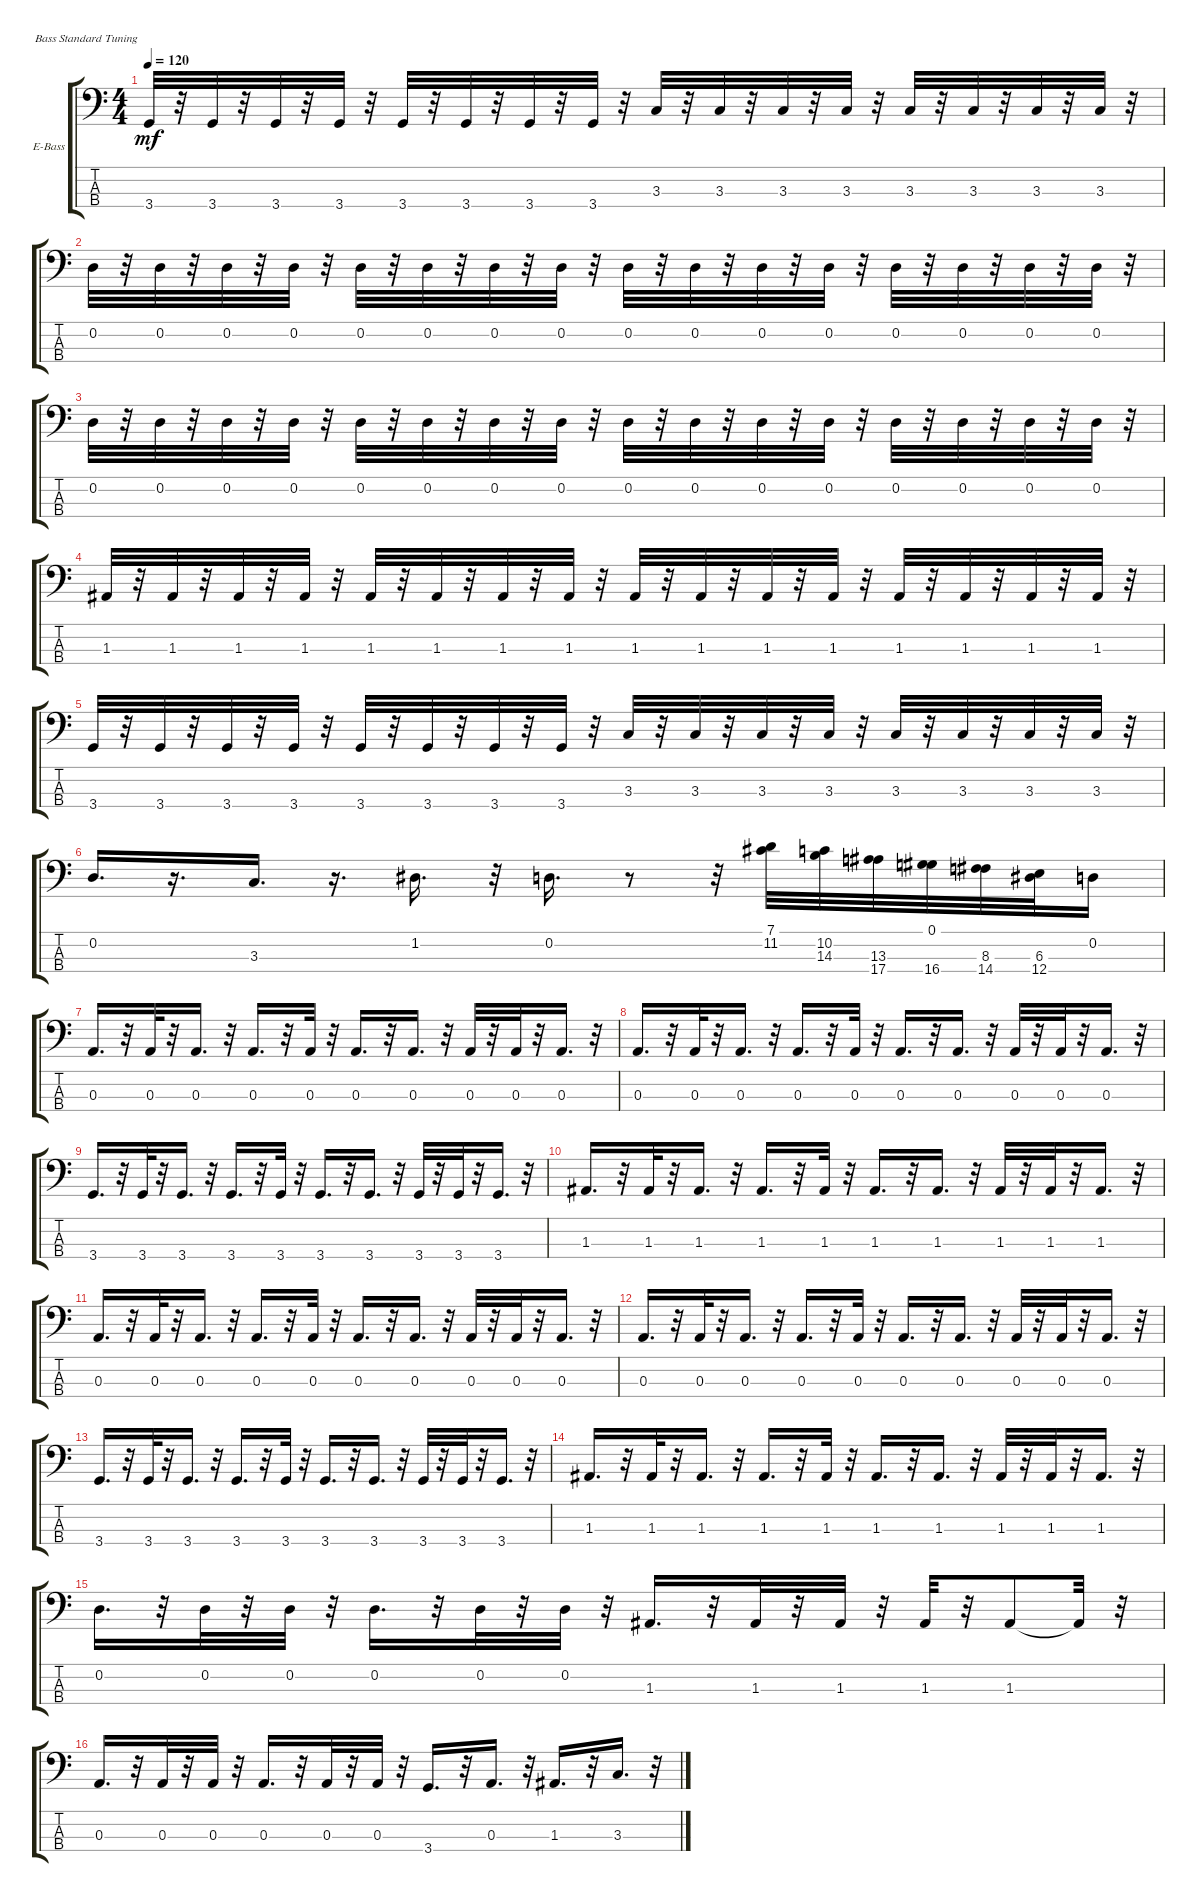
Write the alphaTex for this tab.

\bracketExtendMode groupsimilarinstruments
\firstSystemTrackNameOrientation horizontal
\otherSystemsTrackNameOrientation horizontal
\track ("" "E-Bass") {instrument electricbassfinger}
\staff {score tabs}
\tuning (G2 D2 A1 E1)
\ts (4 4)
\tempo 120
\clef f4
\ks c
3.4.32{dy mf} r.32 3.4.32 r.32 3.4.32 r.32 3.4.32 r.32 3.4.32 r.32 3.4.32 r.32 3.4.32 r.32 3.4.32 r.32 3.3.32 r.32 3.3.32 r.32 3.3.32 r.32 3.3.32 r.32 3.3.32 r.32 3.3.32 r.32 3.3.32 r.32 3.3.32 r.32 |
0.2.32 r.32 0.2.32 r.32 0.2.32 r.32 0.2.32 r.32 0.2.32 r.32 0.2.32 r.32 0.2.32 r.32 0.2.32 r.32 0.2.32 r.32 0.2.32 r.32 0.2.32 r.32 0.2.32 r.32 0.2.32 r.32 0.2.32 r.32 0.2.32 r.32 0.2.32 r.32 |
0.2.32 r.32 0.2.32 r.32 0.2.32 r.32 0.2.32 r.32 0.2.32 r.32 0.2.32 r.32 0.2.32 r.32 0.2.32 r.32 0.2.32 r.32 0.2.32 r.32 0.2.32 r.32 0.2.32 r.32 0.2.32 r.32 0.2.32 r.32 0.2.32 r.32 0.2.32 r.32 |
1.3.32 r.32 1.3.32 r.32 1.3.32 r.32 1.3.32 r.32 1.3.32 r.32 1.3.32 r.32 1.3.32 r.32 1.3.32 r.32 1.3.32 r.32 1.3.32 r.32 1.3.32 r.32 1.3.32 r.32 1.3.32 r.32 1.3.32 r.32 1.3.32 r.32 1.3.32 r.32 |
3.4.32 r.32 3.4.32 r.32 3.4.32 r.32 3.4.32 r.32 3.4.32 r.32 3.4.32 r.32 3.4.32 r.32 3.4.32 r.32 3.3.32 r.32 3.3.32 r.32 3.3.32 r.32 3.3.32 r.32 3.3.32 r.32 3.3.32 r.32 3.3.32 r.32 3.3.32 r.32 |
0.2.16{d} r.16{d} 3.3.16{d} r.16{d} 1.2.16{d} r.32 0.2.16{d} r.8 r.32 (7.1 11.2).32 (10.2 14.3).32 (13.3 17.4).32 (16.4 0.1).32 (14.4 8.3).32 (12.4 6.3).32 0.2.16 |
0.3.16{d} r.32 0.3.32 r.32 0.3.16{d} r.32 0.3.16{d} r.32 0.3.32 r.32 0.3.16{d} r.32 0.3.16{d} r.32 0.3.32 r.32 0.3.32 r.32 0.3.16{d} r.32 |
0.3.16{d} r.32 0.3.32 r.32 0.3.16{d} r.32 0.3.16{d} r.32 0.3.32 r.32 0.3.16{d} r.32 0.3.16{d} r.32 0.3.32 r.32 0.3.32 r.32 0.3.16{d} r.32 |
3.4.16{d} r.32 3.4.32 r.32 3.4.16{d} r.32 3.4.16{d} r.32 3.4.32 r.32 3.4.16{d} r.32 3.4.16{d} r.32 3.4.32 r.32 3.4.32 r.32 3.4.16{d} r.32 |
1.3.16{d} r.32 1.3.32 r.32 1.3.16{d} r.32 1.3.16{d} r.32 1.3.32 r.32 1.3.16{d} r.32 1.3.16{d} r.32 1.3.32 r.32 1.3.32 r.32 1.3.16{d} r.32 |
0.3.16{d} r.32 0.3.32 r.32 0.3.16{d} r.32 0.3.16{d} r.32 0.3.32 r.32 0.3.16{d} r.32 0.3.16{d} r.32 0.3.32 r.32 0.3.32 r.32 0.3.16{d} r.32 |
0.3.16{d} r.32 0.3.32 r.32 0.3.16{d} r.32 0.3.16{d} r.32 0.3.32 r.32 0.3.16{d} r.32 0.3.16{d} r.32 0.3.32 r.32 0.3.32 r.32 0.3.16{d} r.32 |
3.4.16{d} r.32 3.4.32 r.32 3.4.16{d} r.32 3.4.16{d} r.32 3.4.32 r.32 3.4.16{d} r.32 3.4.16{d} r.32 3.4.32 r.32 3.4.32 r.32 3.4.16{d} r.32 |
1.3.16{d} r.32 1.3.32 r.32 1.3.16{d} r.32 1.3.16{d} r.32 1.3.32 r.32 1.3.16{d} r.32 1.3.16{d} r.32 1.3.32 r.32 1.3.32 r.32 1.3.16{d} r.32 |
0.2.16{d} r.32 0.2.32 r.32 0.2.32 r.32 0.2.16{d} r.32 0.2.32 r.32 0.2.32 r.32 1.3.16{d} r.32 1.3.32 r.32 1.3.32 r.32 1.3.32 r.32 1.3.8 1.3{t}.32 r.32 |
0.3.16{d} r.32 0.3.32 r.32 0.3.32 r.32 0.3.16{d} r.32 0.3.32 r.32 0.3.32 r.32 3.4.16{d} r.32 0.3.16{d} r.32 1.3.16{d} r.32 3.3.16{d} r.32
